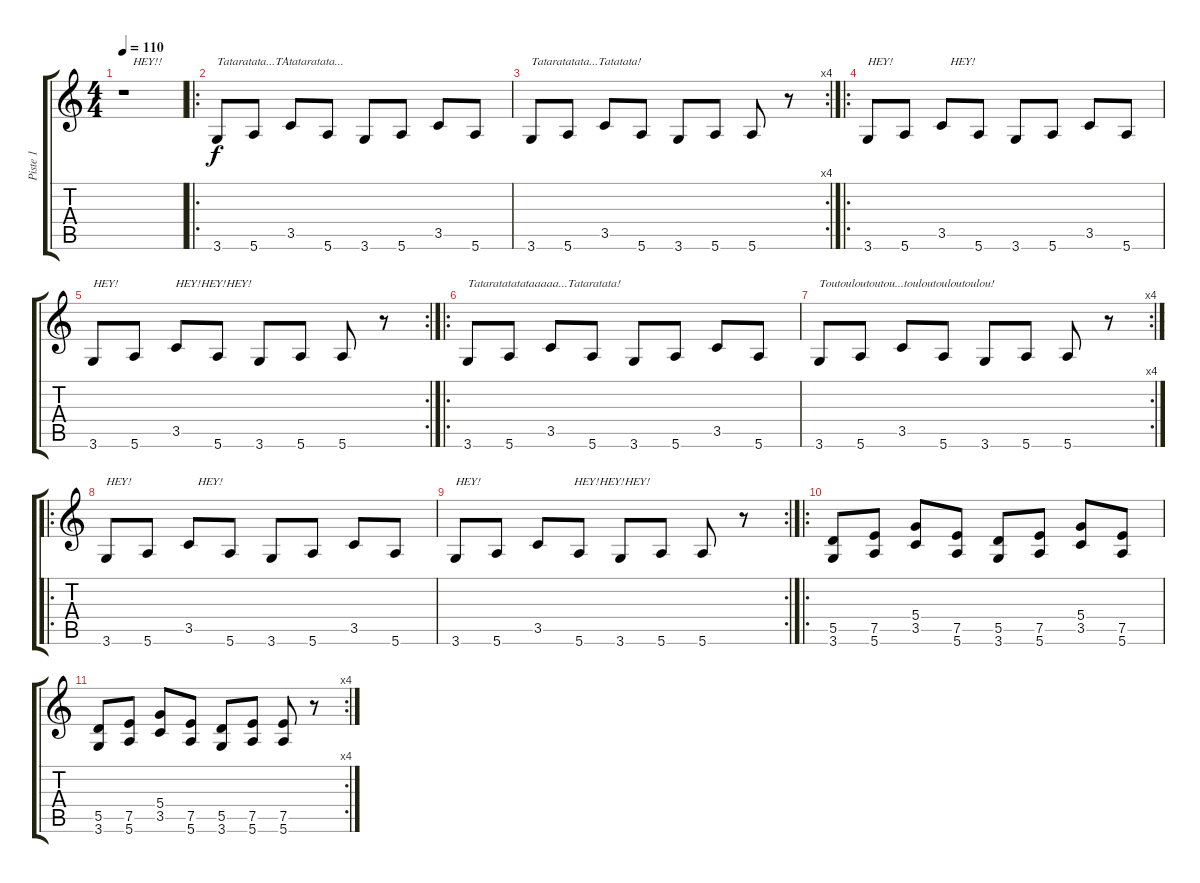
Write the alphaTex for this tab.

\track ("Piste 1" "Piste 1") {instrument electricguitarclean}
\staff {score tabs}
\tuning (E4 B3 G3 D3 A2 E2) {hide}
\ts (4 4)
\tempo 110
\clef g2
\ks c
r.1{txt "   HEY!!" dy f instrument electricguitarclean} |
\ro
3.6.8{txt "Tataratata...TAtataratata..."} 5.6.8 3.5.8 5.6.8 3.6.8 5.6.8 3.5.8 5.6.8 |
\rc 4
3.6.8{txt "Tataratatata...Tatatata!"} 5.6.8 3.5.8 5.6.8 3.6.8 5.6.8 5.6.8 r.8 |
\ro
3.6.8{txt "HEY!                   HEY!"} 5.6.8 3.5.8 5.6.8 3.6.8 5.6.8 3.5.8 5.6.8 |
\rc 2
3.6.8{txt "HEY!                   HEY!HEY!HEY!"} 5.6.8 3.5.8 5.6.8 3.6.8 5.6.8 5.6.8 r.8 |
\ro
3.6.8{txt "Tataratatatataaaaa...Tataratata!"} 5.6.8 3.5.8 5.6.8 3.6.8 5.6.8 3.5.8 5.6.8 |
\rc 4
3.6.8{txt "Toutouloutoutou...touloutouloutoulou!"} 5.6.8 3.5.8 5.6.8 3.6.8 5.6.8 5.6.8 r.8 |
\ro
3.6.8{txt "HEY!                      HEY!"} 5.6.8 3.5.8 5.6.8 3.6.8 5.6.8 3.5.8 5.6.8 |
\rc 2
3.6.8{txt "HEY!                               HEY!HEY!HEY!"} 5.6.8 3.5.8 5.6.8 3.6.8 5.6.8 5.6.8 r.8 |
\ro
(5.5 3.6).8 (7.5 5.6).8 (5.4 3.5).8 (7.5 5.6).8 (5.5 3.6).8 (7.5 5.6).8 (5.4 3.5).8 (7.5 5.6).8 |
\rc 4
(5.5 3.6).8 (7.5 5.6).8 (5.4 3.5).8 (7.5 5.6).8 (5.5 3.6).8 (7.5 5.6).8 (7.5 5.6).8 r.8
